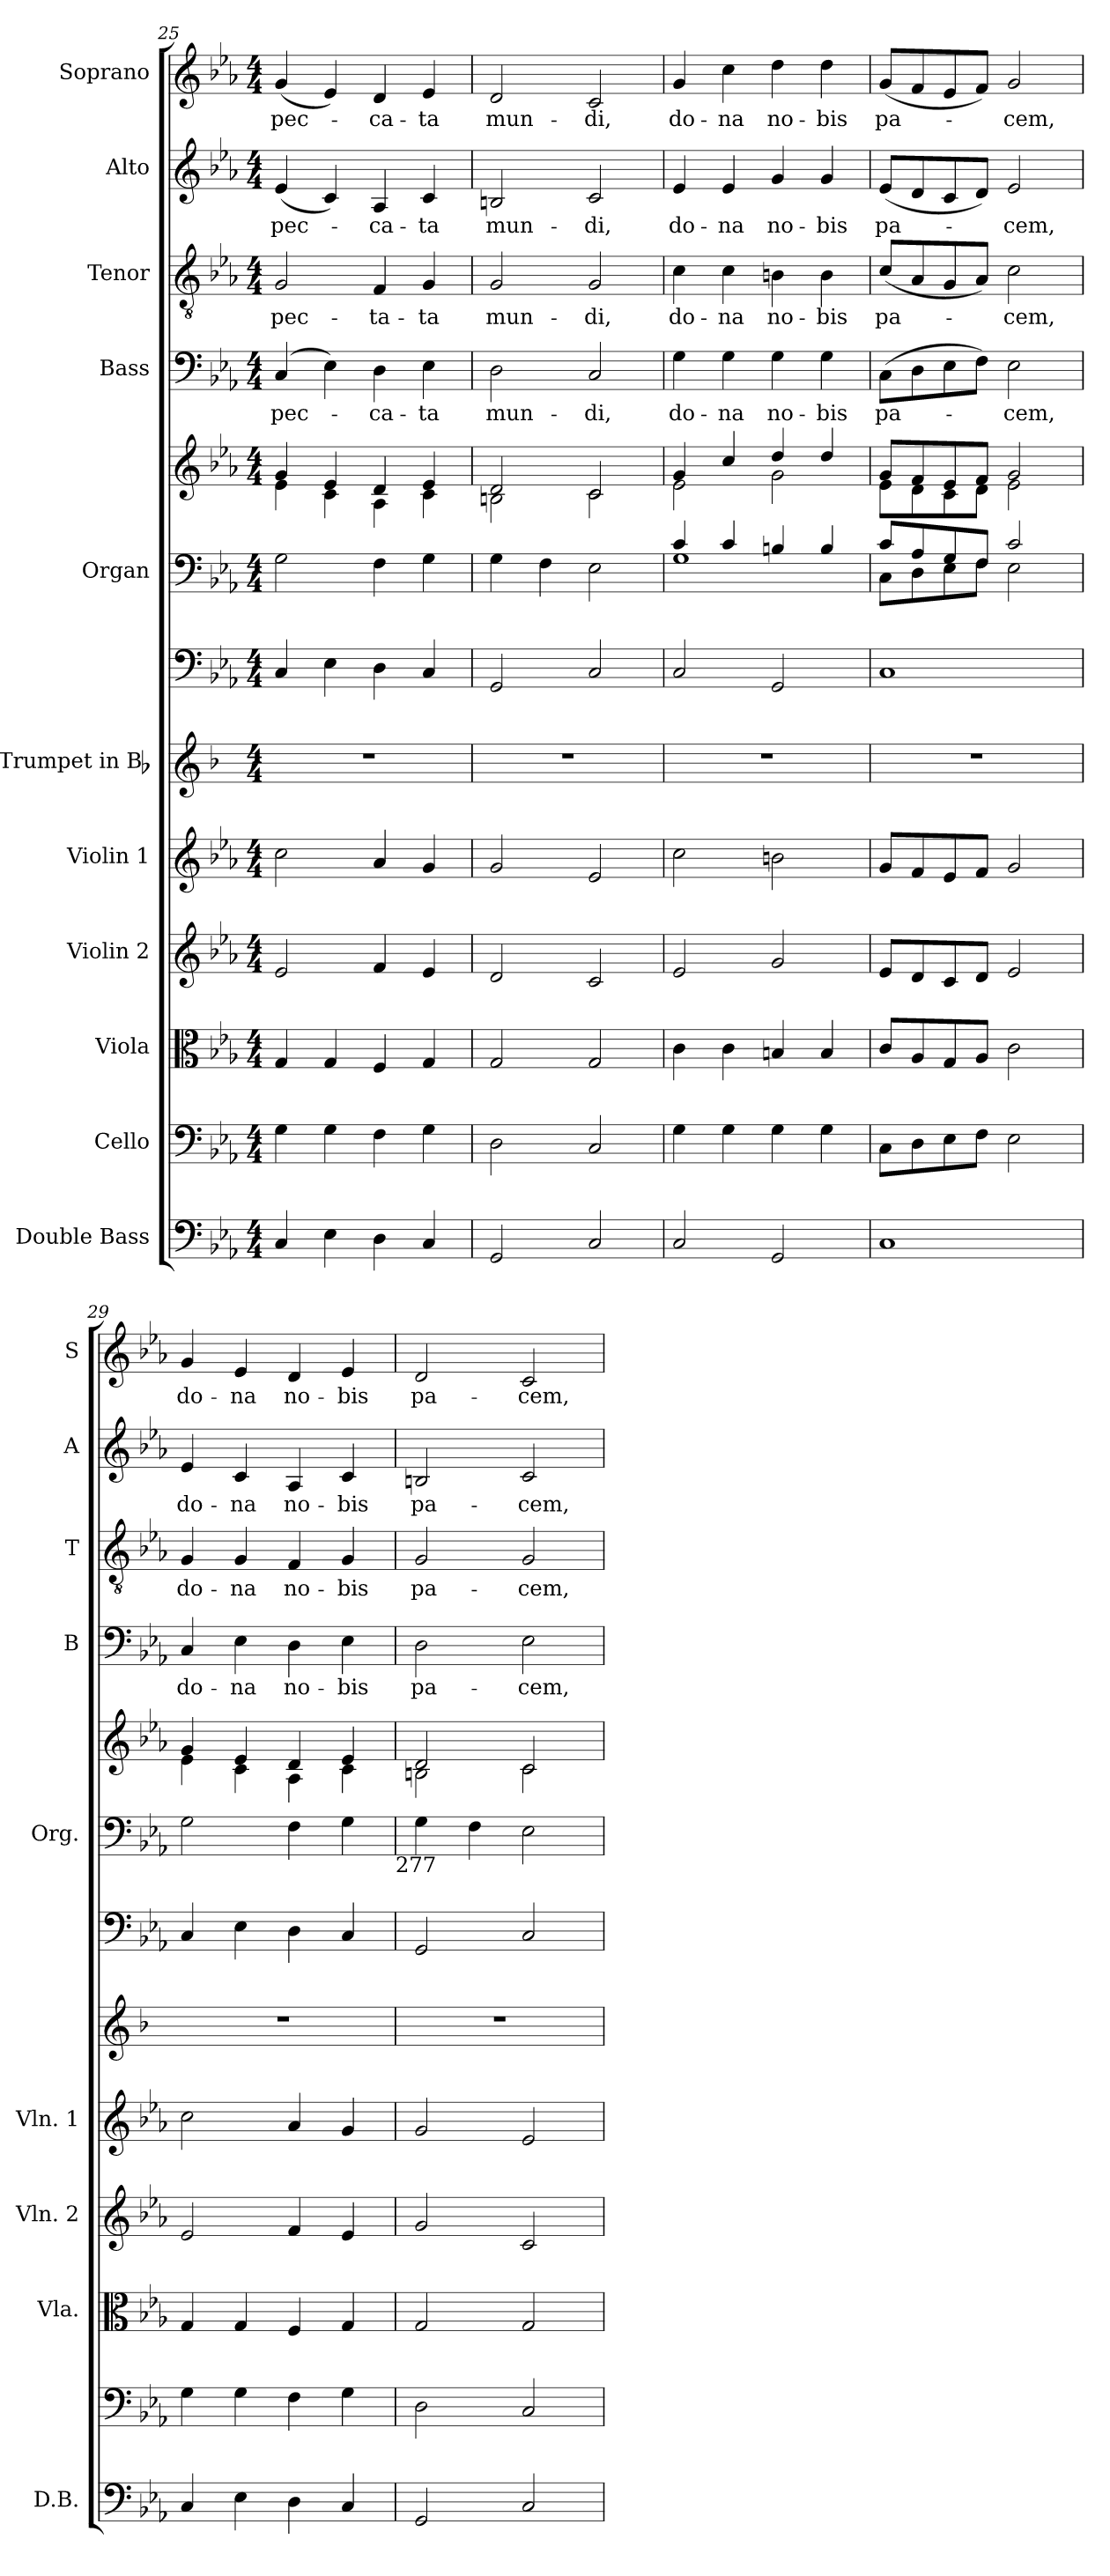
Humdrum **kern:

**kern	**kern	**kern	**kern	**kern	**kern	**kern	**kern	**kern	**kern	**text	**kern	**text	**kern	**text	**kern	**text
*part12	*part11	*part10	*part9	*part8	*part7	*part6	*part5	*part5	*part4	*part4	*part3	*part3	*part2	*part2	*part1	*part1
*staff13	*staff12	*staff11	*staff10	*staff9	*staff8	*staff7	*staff6	*staff5	*staff4	*staff4	*staff3	*staff3	*staff2	*staff2	*staff1	*staff1
*I"Double Bass	*I"Cello	*I"Viola	*I"Violin 2	*I"Violin 1	*I"Trumpet in Bb	*	*I"Organ	*	*I"Bass	*	*I"Tenor	*	*I"Alto	*	*I"Soprano	*
*I'D.B.	*	*I'Vla.	*I'Vln. 2	*I'Vln. 1	*	*	*I'Org.	*	*I'B	*	*I'T	*	*I'A	*	*I'S	*
*clefF4	*clefF4	*clefC3	*clefG2	*clefG2	*clefG2	*clefF4	*clefF4	*clefG2	*clefF4	*	*clefGv2	*	*clefG2	*	*clefG2	*
*ITrd7c12	*	*	*	*	*ITrd1c2	*	*	*	*	*	*	*	*	*	*	*
*k[b-e-a-]	*k[b-e-a-]	*k[b-e-a-]	*k[b-e-a-]	*k[b-e-a-]	*k[b-e-a-]	*k[b-e-a-]	*k[b-e-a-]	*k[b-e-a-]	*k[b-e-a-]	*	*k[b-e-a-]	*	*k[b-e-a-]	*	*k[b-e-a-]	*
*E-:	*E-:	*E-:	*E-:	*E-:	*E-:	*E-:	*E-:	*E-:	*E-:	*	*E-:	*	*E-:	*	*E-:	*
*M4/4	*M4/4	*M4/4	*M4/4	*M4/4	*M4/4	*M4/4	*M4/4	*M4/4	*M4/4	*	*M4/4	*	*M4/4	*	*M4/4	*
=25	=25	=25	=25	=25	=25	=25	=25	=25	=25	=25	=25	=25	=25	=25	=25	=25
*	*	*	*	*	*	*	*	*^	*	*	*	*	*	*	*	*
!	!	!	!	!	!	!	!	!	!	!	!LO:LY:b	!	!LO:LY:b	!	!LO:LY:b	!	!LO:LY:b
4CC/	4G\	4G/	2e-/	2cc\	1r	4C/	2G\	4g/	4e-\	(4C/	pec-	2G/	pec-	(<4e-/	pec-	(<4g/	pec-
4EE-\	4G\	4G/	.	.	.	4E-\	.	4e-/	4c\	4E-\)	.	.	.	4c/)	.	4e-/)	.
!	!	!	!	!	!	!	!	!	!	!	!LO:LY:b	!	!LO:LY:b	!	!LO:LY:b	!	!LO:LY:b
4DD\	4F\	4F/	4f/	4a-/	.	4D\	4F\	4d/	4A-\	4D\	-ca-	4F/	-ta-	4A-/	-ca-	4d/	-ca-
!	!	!	!	!	!	!	!	!	!	!	!LO:LY:b	!	!LO:LY:b	!	!LO:LY:b	!	!LO:LY:b
4CC/	4G\	4G/	4e-/	4g/	.	4C/	4G\	4e-/	4c\	4E-\	-ta	4G/	-ta	4c/	-ta	4e-/	-ta
=26	=26	=26	=26	=26	=26	=26	=26	=26	=26	=26	=26	=26	=26	=26	=26	=26	=26
!	!	!	!	!	!	!	!	!	!	!	!LO:LY:b	!	!LO:LY:b	!	!LO:LY:b	!	!LO:LY:b
2GGG/	2D\	2G/	2d/	2g/	1r	2GG/	4G\	2d/	2Bn\	2D\	mun-	2G/	mun-	2Bn/	mun-	2d/	mun-
.	.	.	.	.	.	.	4F\	.	.	.	.	.	.	.	.	.	.
!	!	!	!	!	!	!	!	!	!	!	!LO:LY:b	!	!LO:LY:b	!	!LO:LY:b	!	!LO:LY:b
2CC/	2C/	2G/	2c/	2e-/	.	2C/	2E-\	2c/	2c\	2C/	-di,	2G/	-di,	2c/	-di,	2c/	-di,
!!LO:PB:g=z
=27	=27	=27	=27	=27	=27	=27	=27	=27	=27	=27	=27	=27	=27	=27	=27	=27	=27
*	*	*	*	*	*	*	*^	*	*	*	*	*	*	*	*	*	*
!	!	!	!	!	!	!	!	!	!	!	!	!LO:LY:b	!	!LO:LY:b	!	!LO:LY:b	!	!LO:LY:b
2CC/	4G\	4c\	2e-/	2cc\	1r	2C/	4c/	1G	4g/	2e-\	4G\	do-	4c\	do-	4e-/	do-	4g/	do-
!	!	!	!	!	!	!	!	!	!	!	!	!LO:LY:b	!	!LO:LY:b	!	!LO:LY:b	!	!LO:LY:b
.	4G\	4c\	.	.	.	.	4c/	.	4cc/	.	4G\	-na	4c\	-na	4e-/	-na	4cc\	-na
!	!	!	!	!	!	!	!	!	!	!	!	!LO:LY:b	!	!LO:LY:b	!	!LO:LY:b	!	!LO:LY:b
2GGG/	4G\	4Bn/	2g/	2bn\	.	2GG/	4Bn/	.	4dd/	2g\	4G\	no-	4Bn\	no-	4g/	no-	4dd\	no-
!	!	!	!	!	!	!	!	!	!	!	!	!LO:LY:b	!	!LO:LY:b	!	!LO:LY:b	!	!LO:LY:b
.	4G\	4B/	.	.	.	.	4B/	.	4dd/	.	4G\	-bis	4B\	-bis	4g/	-bis	4dd\	-bis
=28	=28	=28	=28	=28	=28	=28	=28	=28	=28	=28	=28	=28	=28	=28	=28	=28	=28	=28
!	!	!	!	!	!	!	!	!	!	!	!	!LO:LY:b	!	!LO:LY:b	!	!LO:LY:b	!	!LO:LY:b
1CC	8C\L	8c/L	8e-/L	8g/L	1r	1C	8c/L	8C\L	8g/L	8e-\L	(>8C\L	pa-	(<8c/L	pa-	(<8e-/L	pa-	(<8g/L	pa-
.	8D\	8A-/	8d/	8f/	.	.	8A-/	8D\	8f/	8d\	8D\	.	8A-/	.	8d/	.	8f/	.
.	8E-\	8G/	8c/	8e-/	.	.	8G/	8E-\	8e-/	8c\	8E-\	.	8G/	.	8c/	.	8e-/	.
.	8F\J	8A-/J	8d/J	8f/J	.	.	8F/J	8F\J	8f/J	8d\J	8F\J)	.	8A-/J)	.	8d/J)	.	8f/J)	.
!	!	!	!	!	!	!	!	!	!	!	!	!LO:LY:b	!	!LO:LY:b	!	!LO:LY:b	!	!LO:LY:b
.	2E-\	2c\	2e-/	2g/	.	.	2c/	2E-\	2g/	2e-\	2E-\	-cem,	2c\	-cem,	2e-/	-cem,	2g/	-cem,
=29	=29	=29	=29	=29	=29	=29	=29	=29	=29	=29	=29	=29	=29	=29	=29	=29	=29	=29
!	!	!	!	!	!	!	!	!	!	!	!	!LO:LY:b	!	!LO:LY:b	!	!LO:LY:b	!	!LO:LY:b
*	*	*	*	*	*	*	*v	*v	*	*	*	*	*	*	*	*	*	*
4CC/	4G\	4G/	2e-/	2cc\	1r	4C/	2G\	4g/	4e-\	4C/	do-	4G/	do-	4e-/	do-	4g/	do-
!	!	!	!	!	!	!	!	!	!	!	!LO:LY:b	!	!LO:LY:b	!	!LO:LY:b	!	!LO:LY:b
4EE-\	4G\	4G/	.	.	.	4E-\	.	4e-/	4c\	4E-\	-na	4G/	-na	4c/	-na	4e-/	-na
!	!	!	!	!	!	!	!	!	!	!	!LO:LY:b	!	!LO:LY:b	!	!LO:LY:b	!	!LO:LY:b
4DD\	4F\	4F/	4f/	4a-/	.	4D\	4F\	4d/	4A-\	4D\	no-	4F/	no-	4A-/	no-	4d/	no-
!	!	!	!	!	!	!	!	!	!	!	!LO:LY:b	!	!LO:LY:b	!	!LO:LY:b	!	!LO:LY:b
4CC/	4G\	4G/	4e-/	4g/	.	4C/	4G\	4e-/	4c\	4E-\	-bis	4G/	-bis	4c/	-bis	4e-/	-bis
!	!	!	!	!	!	!	!LO:TX:b:t=277	!	!	!	!	!	!	!	!	!	!
=30	=30	=30	=30	=30	=30	=30	=30	=30	=30	=30	=30	=30	=30	=30	=30	=30	=30
!	!	!	!	!	!	!	!	!	!	!	!LO:LY:b	!	!LO:LY:b	!	!LO:LY:b	!	!LO:LY:b
2GGG/	2D\	2G/	2g/	2g/	1r	2GG/	4G\	2d/	2Bn\	2D\	pa-	2G/	pa-	2Bn/	pa-	2d/	pa-
.	.	.	.	.	.	.	4F\	.	.	.	.	.	.	.	.	.	.
!	!	!	!	!	!	!	!	!	!	!	!LO:LY:b	!	!LO:LY:b	!	!LO:LY:b	!	!LO:LY:b
2CC/	2C/	2G/	2c/	2e-/	.	2C/	2E-\	2c/	2c\	2E-\	-cem,	2G/	-cem,	2c/	-cem,	2c/	-cem,
*	*	*	*	*	*	*	*	*v	*v	*	*	*	*	*	*	*	*
=	=	=	=	=	=	=	=	=	=	=	=	=	=	=	=	=
*-	*-	*-	*-	*-	*-	*-	*-	*-	*-	*-	*-	*-	*-	*-	*-	*-
